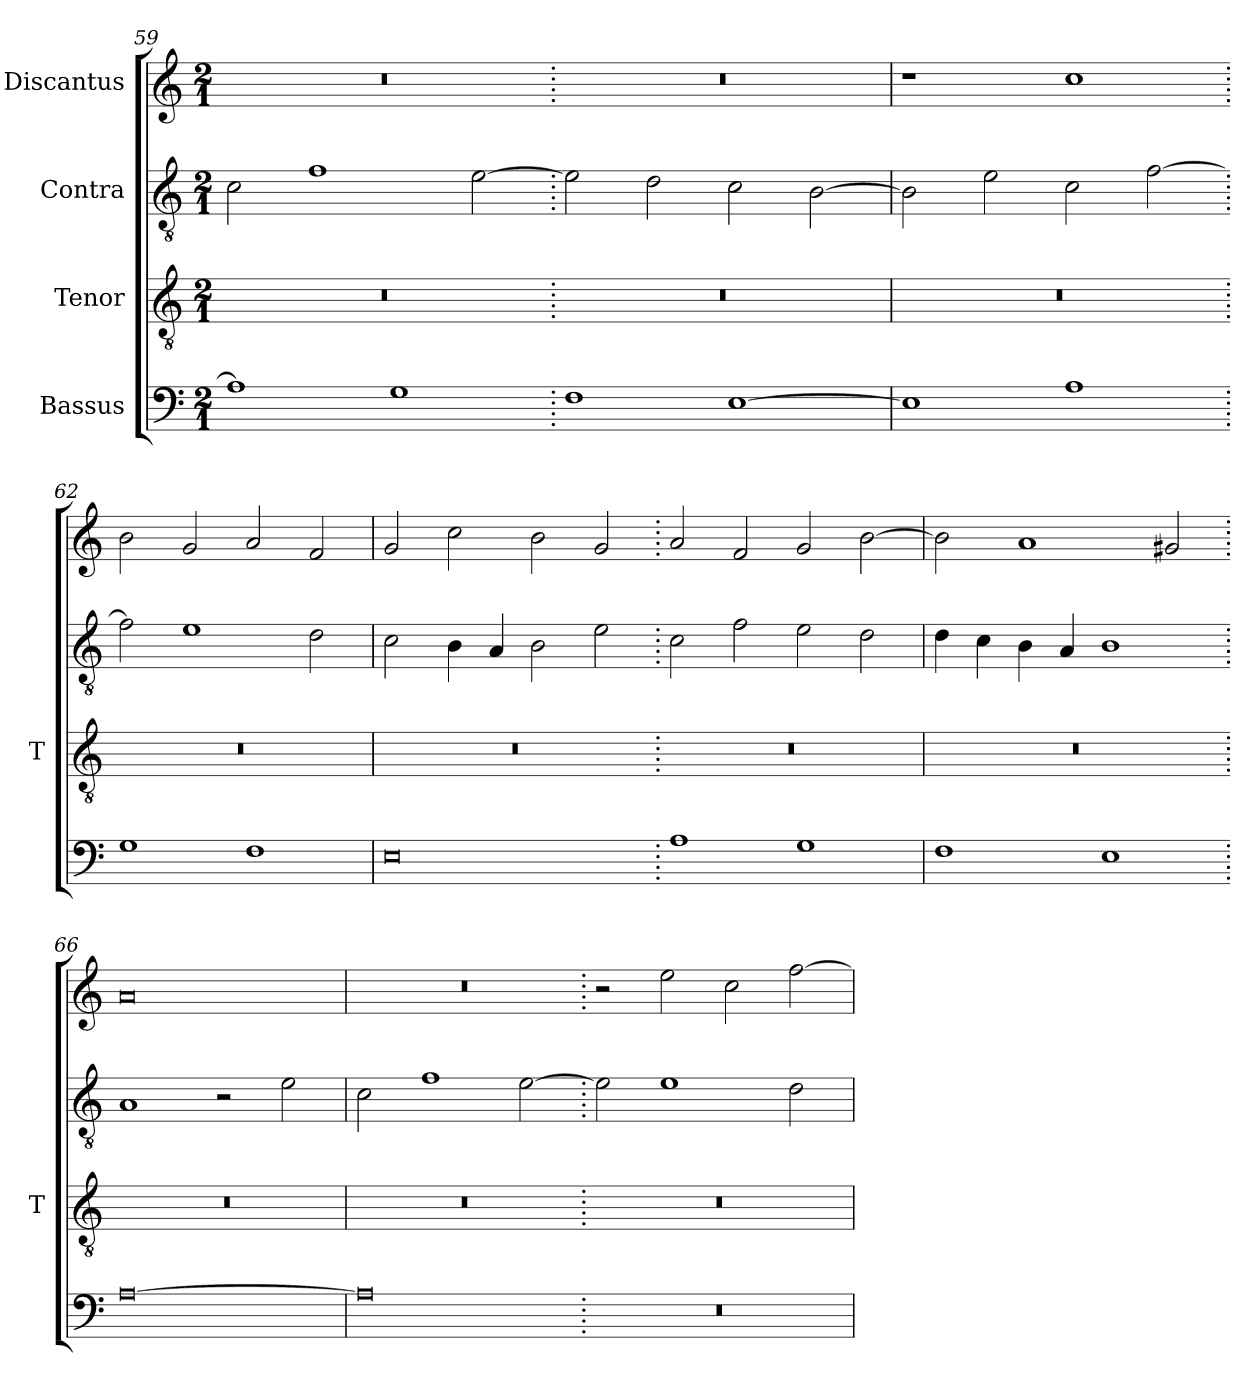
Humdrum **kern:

**kern	**kern	**kern	**kern
*part4	*part3	*part2	*part1
*staff4	*staff3	*staff2	*staff1
*I"Bassus	*I"Tenor	*I"Contra	*I"Discantus
*	*I'T	*	*
*clefF4	*clefGv2	*clefGv2	*clefG2
*k[]	*k[]	*k[]	*k[]
*M2/1	*M2/1	*M2/1	*M2/1
=59	=59	=59	=59
1A]	0r	2c	0r
.	.	1f	.
1G	.	.	.
.	.	[2e	.
=60.	=60.	=60.	=60.
1F	0r	2e]	0r
.	.	2d	.
[1E	.	2c	.
.	.	[2B	.
=61	=61	=61	=61
1E]	0r	2B]	1r
.	.	2e	.
1A	.	2c	1cc
.	.	[2f	.
=62.	=62.	=62.	=62.
1G	0r	2f]	2b
.	.	1e	2g
1F	.	.	2a
.	.	2d	2f
=63	=63	=63	=63
0E	0r	2c	2g
.	.	4B	2cc
.	.	4A	.
.	.	2B	2b
.	.	2e	2g
=64.	=64.	=64.	=64.
1A	0r	2c	2a
.	.	2f	2f
1G	.	2e	2g
.	.	2d	[2b
=65	=65	=65	=65
1F	0r	4d	2b]
.	.	4c	.
.	.	4B	1a
.	.	4A	.
1E	.	1B	.
.	.	.	2g#X
=66.	=66.	=66.	=66.
[0A	0r	1A	0a
.	.	2r	.
.	.	2e	.
=67	=67	=67	=67
0A]	0r	2c	0r
.	.	1f	.
.	.	[2e	.
=68.	=68.	=68.	=68.
0r	0r	2e]	2r
.	.	1e	2ee
.	.	.	2cc
.	.	2d	[2ff
=	=	=	=
*-	*-	*-	*-
